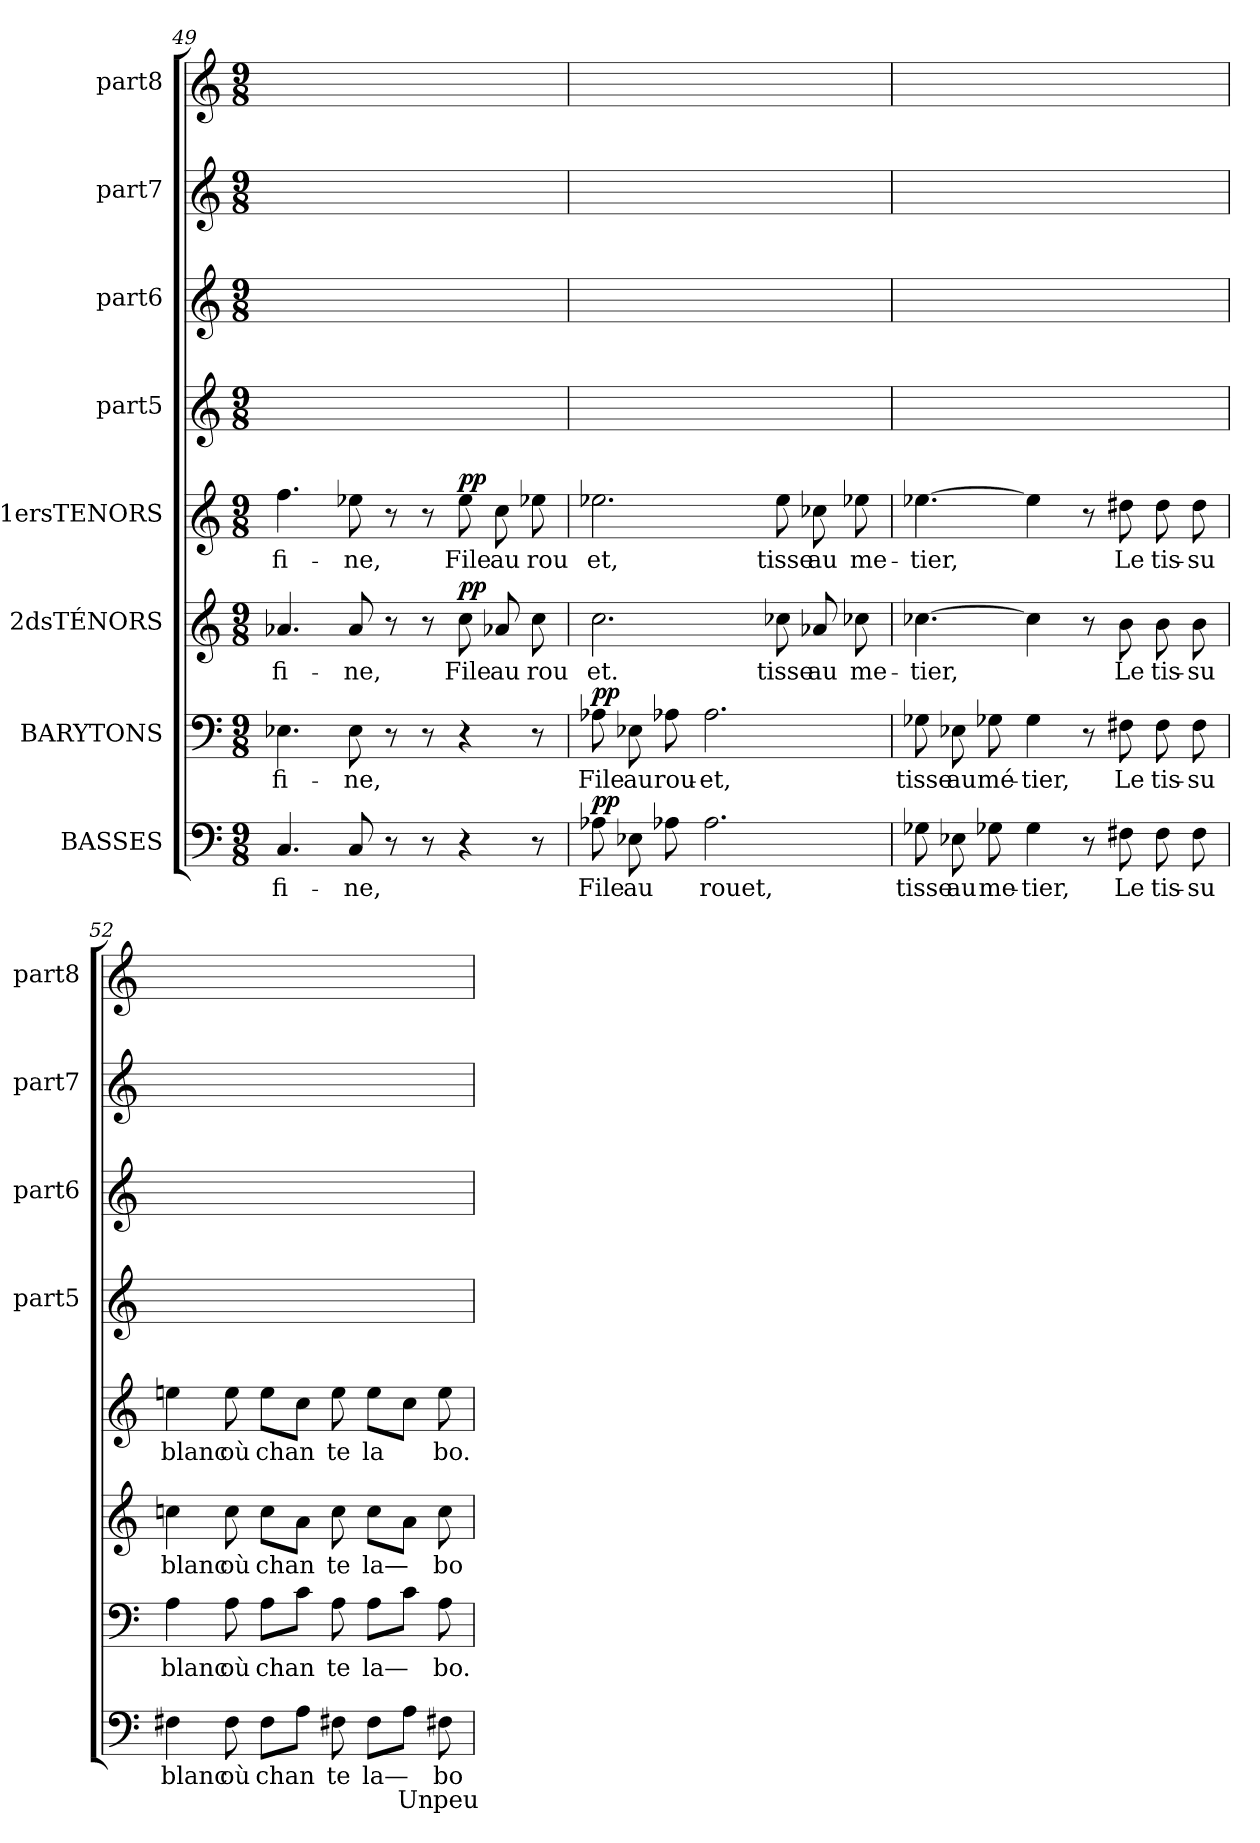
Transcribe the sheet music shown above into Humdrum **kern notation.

**kern	**text	**text	**dynam	**kern	**text	**dynam	**kern	**text	**dynam	**kern	**text	**dynam	**kern	**kern	**kern	**kern
*part8	*part8	*part8	*part8	*part7	*part7	*part7	*part6	*part6	*part6	*part5	*part5	*part5	*part4	*part3	*part2	*part1
*staff8	*staff8	*staff8	*staff8	*staff7	*staff7	*staff7	*staff6	*staff6	*staff6	*staff5	*staff5	*staff5	*staff4	*staff3	*staff2	*staff1
*I"BASSES	*	*	*	*I"BARYTONS	*	*	*I"2dsTÉNORS	*	*	*I"1ersTENORS	*	*	*I"part5	*I"part6	*I"part7	*I"part8
*	*	*	*	*	*	*	*	*	*	*	*	*	*I'part5	*I'part6	*I'part7	*I'part8
!!LO:LB:g=z
*clefF4	*	*	*	*clefF4	*	*	*clefG2	*	*	*clefG2	*	*	*clefG2	*clefG2	*clefG2	*clefG2
*k[]	*	*	*	*k[]	*	*	*k[]	*	*	*k[]	*	*	*k[]	*k[]	*k[]	*k[]
*M9/8	*	*	*	*M9/8	*	*	*M9/8	*	*	*M9/8	*	*	*M9/8	*M9/8	*M9/8	*M9/8
=49	=49	=49	=49	=49	=49	=49	=49	=49	=49	=49	=49	=49	=49	=49	=49	=49
4.Ci/	fi-	.	.	4.E-Xi\	fi-	.	4.a-Xi/	fi-	.	4.ffi\	fi-	.	1ryy	1ryy	1ryy	1ryy
8Ci/	ne,	.	.	8E-i\	ne,	.	8a-i/	ne,	.	8ee-Xi\	ne,	.	.	.	.	.
8r	.	.	.	8r	.	.	8r	.	.	8r	.	.	.	.	.	.
8r	.	.	.	8r	.	.	8r	.	.	8r	.	.	.	.	.	.
!	!	!	!	!	!	!	!	!	!LO:DY:a	!	!	!LO:DY:a	!	!	!	!
4r	.	.	.	4r	.	.	8cci\	File	pp	8ee-i\	File	pp	.	.	.	.
.	.	.	.	.	.	.	8a-Xi/	au	.	8cci\	au	.	.	.	.	.
8r	.	.	.	8r	.	.	8cci\	rou	.	8ee-Xi\	rou	.	8ryy	8ryy	8ryy	8ryy
=50	=50	=50	=50	=50	=50	=50	=50	=50	=50	=50	=50	=50	=50	=50	=50	=50
!	!	!	!LO:DY:a	!	!	!LO:DY:a	!	!	!	!	!	!	!	!	!	!
8A-Xi\	File	.	pp	8A-Xi\	File	pp	2.cci\	et.	.	2.ee-Xi\	et,	.	1ryy	1ryy	1ryy	1ryy
8E-Xi\	au	.	.	8E-Xi\	au	.	.	.	.	.	.	.	.	.	.	.
8A-Xi\	.	.	.	8A-Xi\	rou-	.	.	.	.	.	.	.	.	.	.	.
2.A-i\	rouet,	.	.	2.A-i\	et,	.	.	.	.	.	.	.	.	.	.	.
.	.	.	.	.	.	.	8cc-Xi\	tisse	.	8ee-i\	tisse	.	.	.	.	.
.	.	.	.	.	.	.	8a-Xi/	au	.	8cc-Xi\	au	.	.	.	.	.
.	.	.	.	.	.	.	8cc-Xi\	me-	.	8ee-Xi\	me-	.	8ryy	8ryy	8ryy	8ryy
=51	=51	=51	=51	=51	=51	=51	=51	=51	=51	=51	=51	=51	=51	=51	=51	=51
8G-Xi\	tisse	.	.	8G-Xi\	tisse	.	[4.cc-Xi\	tier,	.	[4.ee-Xi\	tier,	.	1ryy	1ryy	1ryy	1ryy
8E-Xi\	au	.	.	8E-Xi\	au	.	.	.	.	.	.	.	.	.	.	.
8G-Xi\	me-	.	.	8G-Xi\	mé-	.	.	.	.	.	.	.	.	.	.	.
4G-i\	tier,	.	.	4G-i\	tier,	.	4cc-i\]	.	.	4ee-i\]	.	.	.	.	.	.
8r	.	.	.	8r	.	.	8r	.	.	8r	.	.	.	.	.	.
8F#Xi\	Le	.	.	8F#Xi\	Le	.	8bi\	Le	.	8dd#Xi\	Le	.	.	.	.	.
8F#i\	tis-	.	.	8F#i\	tis-	.	8bi\	tis-	.	8dd#i\	tis-	.	.	.	.	.
8F#i\	su	.	.	8F#i\	su	.	8bi\	su	.	8dd#i\	su	.	8ryy	8ryy	8ryy	8ryy
!!LO:PB:g=z
=52	=52	=52	=52	=52	=52	=52	=52	=52	=52	=52	=52	=52	=52	=52	=52	=52
4F#Xi\	blanc	.	.	4Ai\	blanc	.	4ccni\	blanc	.	4eeni\	blanc	.	1ryy	1ryy	1ryy	1ryy
8F#i\	où	.	.	8Ai\	où	.	8cci\	où	.	8eei\	où	.	.	.	.	.
8F#i\L	chan	.	.	8Ai\L	chan	.	8cci\L	chan	.	8eei\L	chan	.	.	.	.	.
8Ai\J	--	.	.	8ci\J	--	.	8ai\J	--	.	8cci\J	--	.	.	.	.	.
8F#Xi\	te	.	.	8Ai\	te	.	8cci\	te	.	8eei\	te	.	.	.	.	.
8F#i\L	la—	.	.	8Ai\L	la—	.	8cci\L	la—	.	8eei\L	la	.	.	.	.	.
8Ai\J	.	Un	.	8ci\J	.	.	8ai\J	.	.	8cci\J	.	.	.	.	.	.
8F#Xi\	bo-	peu	.	8Ai\	bo.	.	8cci\	bo	.	8eei\	bo.	.	8ryy	8ryy	8ryy	8ryy
=	=	=	=	=	=	=	=	=	=	=	=	=	=	=	=	=
*-	*-	*-	*-	*-	*-	*-	*-	*-	*-	*-	*-	*-	*-	*-	*-	*-
